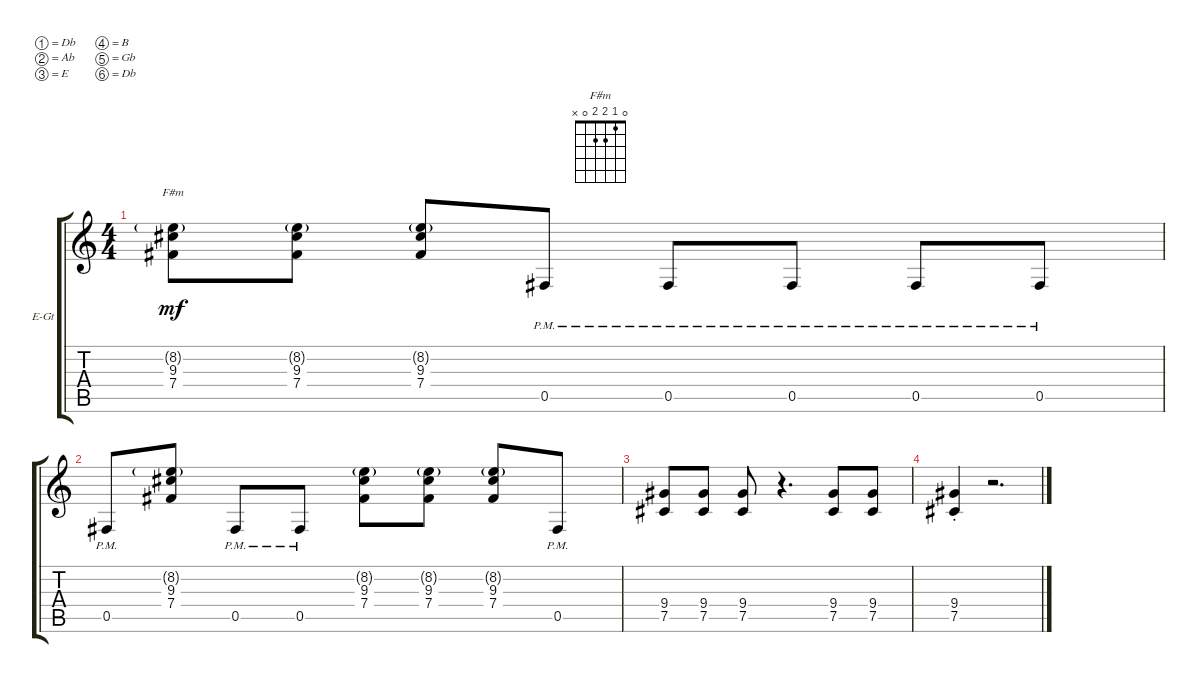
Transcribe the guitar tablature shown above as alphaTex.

\bracketExtendMode groupsimilarinstruments
\firstSystemTrackNameOrientation horizontal
\otherSystemsTrackNameOrientation horizontal
\track ("Electric Guitar 1" "E-Gt") {instrument distortionguitar}
\staff {score tabs}
\tuning (Db4 Ab3 E3 B2 Gb2 Db2)
\chord ("F#m" 0 1 2 2 0 x)
\ts (4 4)
\tempo (184 hide)
\clef g2
\ks c
(8.2{g} 9.3 7.4).8{ch "F#m" dy mf} (8.2{g} 9.3 7.4).8 (8.2{g} 9.3 7.4).8 0.5{pm}.8 0.5{pm}.8 0.5{pm}.8 0.5{pm}.8 0.5{pm}.8 |
0.5{pm}.8 (8.2{g} 9.3 7.4).8 0.5{pm}.8 0.5{pm}.8 (8.2{g} 9.3 7.4).8 (8.2{g} 9.3 7.4).8 (8.2{g} 9.3 7.4).8 0.5{pm}.8 |
(9.4 7.5).8 (9.4 7.5).8 (9.4 7.5).8 r.4{d} (9.4 7.5).8 (9.4 7.5).8 |
(9.4{st} 7.5{st}).4 r.2{d}
